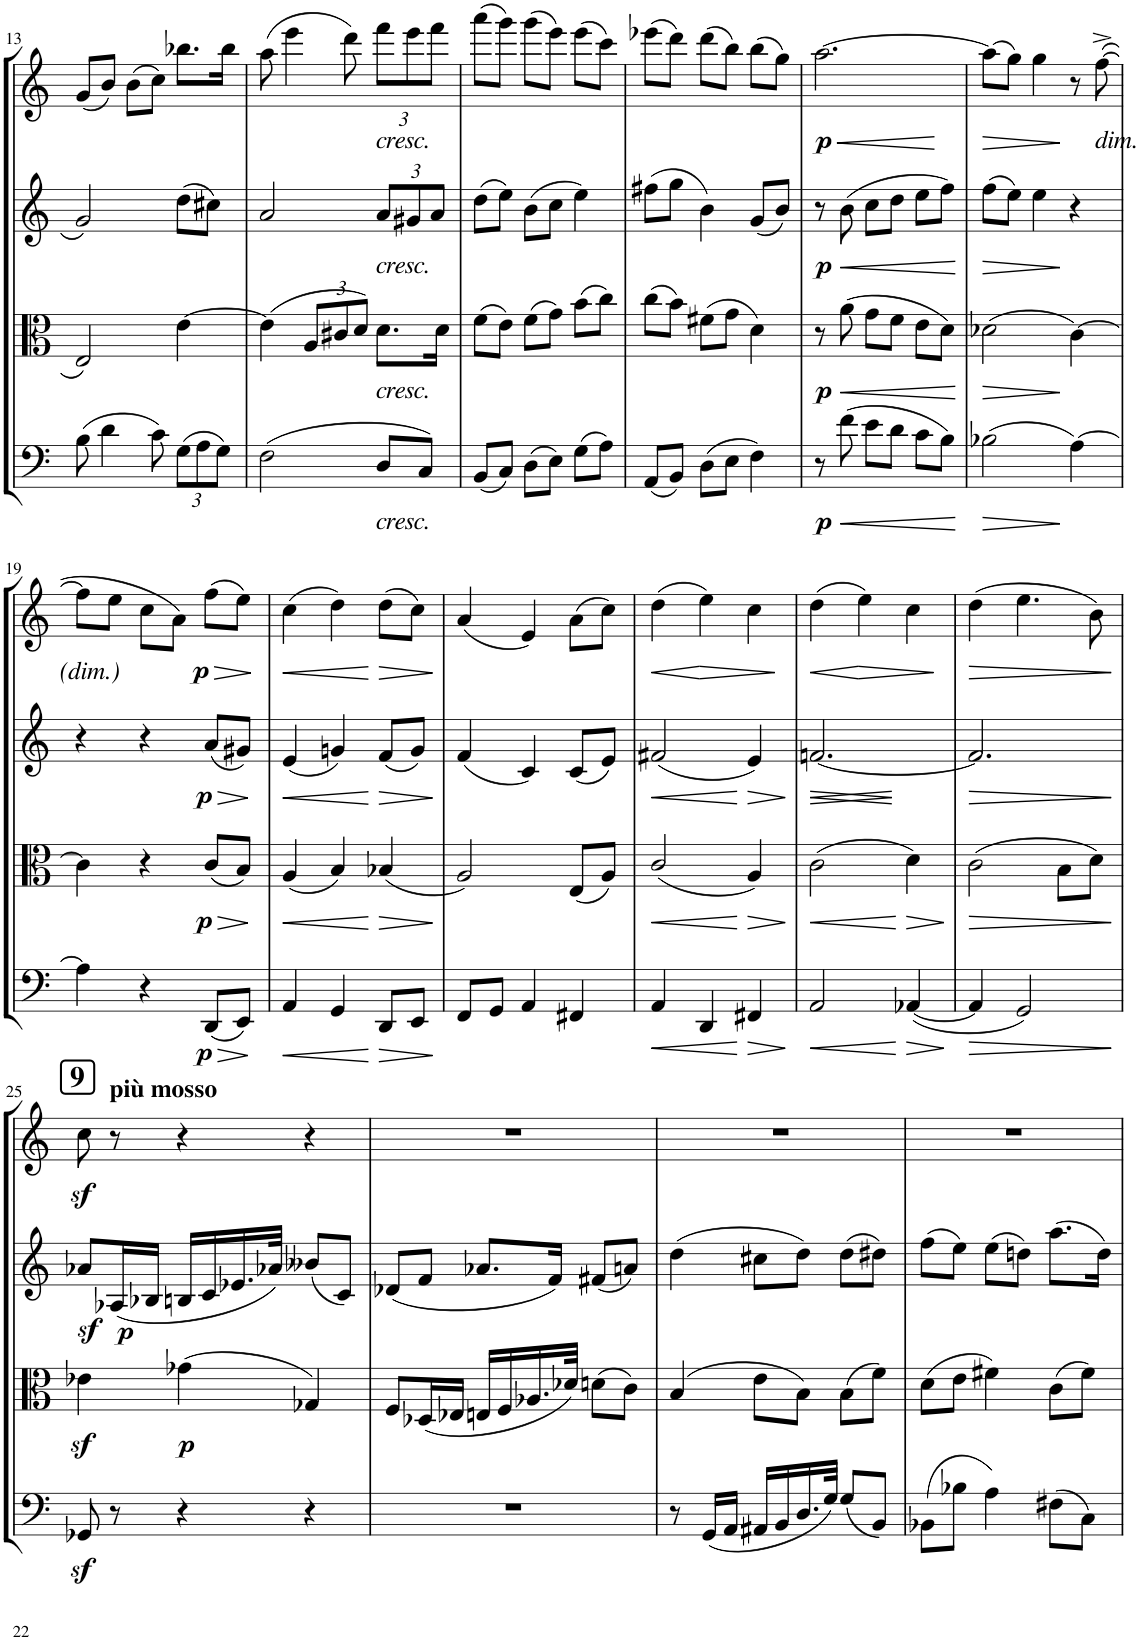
**kern	**dynam	**kern	**dynam	**kern	**dynam	**kern	**dynam
*part4	*part4	*part3	*part3	*part2	*part2	*part1	*part1
*staff4	*staff4	*staff3	*staff3	*staff2	*staff2	*staff1	*staff1
*I"Violoncello	*	*I"Viola	*	*I"Violin II	*	*I"Violin I	*
*I'Vc	*	*I'Vla	*	*I'Vln	*	*I'Vln	*
!!LO:PB:g=z
*clefF4	*	*clefC3	*	*clefG2	*	*clefG2	*
*k[]	*	*k[]	*	*k[]	*	*k[]	*
*M3/4	*	*M3/4	*	*M3/4	*	*M3/4	*
=13	=13	=13	=13	=13	=13	=13	=13
(8B\	.	2E/	.	2g/	.	(8g/L	.
4d\	.	.	.	.	.	8b/J)	.
.	.	.	.	.	.	(8b\L	.
8c\)	.	.	.	.	.	8cc\J)	.
*Xbrackettup	*	*	*	*	*	*	*
(12G\L	.	[4e\	.	(8dd\L	.	8.bb-X\L	.
12A\	.	.	.	.	.	.	.
.	.	.	.	8cc#X\J)	.	.	.
12G\J)	.	.	.	.	.	.	.
.	.	.	.	.	.	16bb-\Jk	.
=14	=14	=14	=14	=14	=14	=14	=14
(2F\	.	(4e\]	.	2a/	.	(8aa\	.
.	.	.	.	.	.	4eee\	.
*	*	*Xbrackettup	*	*	*	*	*
.	.	12A/L	.	.	.	.	.
.	.	12c#X/	.	.	.	.	.
.	.	.	.	.	.	8ddd\)	.
.	.	12d/J)	.	.	.	.	.
*	*	*	*	*Xbrackettup	*	*Xbrackettup	*
!	!	!	!	!	!	!LO:TX:b:i:t=cresc.	!
!	!	!	!	!LO:TX:b:i:t=cresc.	!	!	!
!	!	!LO:TX:b:i:t=cresc.	!	!	!	!	!
!LO:TX:b:i:t=cresc.	!	!	!	!	!	!	!
8D/L	.	8.d\L	.	12a/L	.	12fff\L	.
.	.	.	.	12g#X/	.	12eee\	.
8C/J)	.	.	.	.	.	.	.
.	.	.	.	12a/J	.	12fff\J	.
.	.	16d\Jk	.	.	.	.	.
=15	=15	=15	=15	=15	=15	=15	=15
(8BB/L	.	(8f\L	.	(8dd\L	.	(8aaa\L	.
8C/J)	.	8e\J)	.	8ee\J)	.	8ggg\J)	.
(8D\L	.	(8f\L	.	(8b\L	.	(8ggg\L	.
8E\J)	.	8g\J)	.	8cc\J	.	8eee\J)	.
(8G\L	.	(8b\L	.	4ee\)	.	(8eee\L	.
8A\J)	.	8cc\J)	.	.	.	8ccc\J)	.
=16	=16	=16	=16	=16	=16	=16	=16
(8AA/L	.	(8cc\L	.	(8ff#X\L	.	(8eee-X\L	.
8BB/J)	.	8b\J)	.	8gg\J	.	8ddd\J)	.
(8D\L	.	(8f#X\L	.	4b\)	.	(8ddd\L	.
8E\J	.	8g\J	.	.	.	8bb\J)	.
4F\)	.	4d\)	.	(8g/L	.	(8bb\L	.
.	.	.	.	8b/J)	.	8gg\J)	.
=17	=17	=17	=17	=17	=17	=17	=17
!	!LO:DY:b	!	!LO:DY:b	!	!LO:DY:b	!	!LO:HP:b
!	!	!	!	!	!	!	!LO:DY:n=1:b
8r	p	8r	p	8r	p	[2.aa\	< p
!	!LO:HP:b	!	!LO:HP:b	!	!LO:HP:b	!	!
(8f\	<	(8a\	<	(8b\	<	.	.
8e\L	.	8g\L	.	8cc\L	.	.	.
8d\J	.	8f\J	.	8dd\J	.	.	.
8c\L	.	8e\L	.	8ee\L	.	.	.
8B\J)	.	8d\J)	.	8ff\J)	.	.	.
.	[	.	[	.	[	.	[
=18	=18	=18	=18	=18	=18	=18	=18
!	!LO:HP:b	!	!LO:HP:b	!	!LO:HP:b	!	!LO:HP:b
(2B-X\	>	(2d-X\	>	(8ff\L	>	(8aa\L]	>
.	.	.	.	8ee\J)	.	8gg\J)	.
.	.	.	.	4ee\	.	4gg\	.
[4A\)	]	[4c\)	]	4r	]	8r	]
!	!	!	!	!	!	!LO:TX:b:i:t=dim.	!
.	.	.	.	.	.	([8ff^\	.
!!LO:LB:g=z
=19	=19	=19	=19	=19	=19	=19	=19
4A\]	.	4c\]	.	4r	.	8ff\L]	.
.	.	.	.	.	.	8ee\J	.
4r	.	4r	.	4r	.	8cc\L	.
.	.	.	.	.	.	8a\J)	.
!	!LO:HP:b	!	!LO:HP:b	!	!LO:HP:b	!	!LO:HP:b
!	!LO:DY:n=1:b	!	!LO:DY:n=1:b	!	!LO:DY:n=1:b	!	!LO:DY:n=1:b
(8DD/L	> p	(8c/L	> p	(8a/L	> p	(8ff\L	> p
8EE/J)	.	8B/J)	.	8g#X/J)	.	8ee\J)	.
.	]	.	]	.	]	.	]
=20	=20	=20	=20	=20	=20	=20	=20
!	!LO:HP:b	!	!LO:HP:b	!	!LO:HP:b	!	!LO:HP:b
4AA/	<	(4A/	<	(4e/	<	(4cc\	<
4GG/	.	4B/)	.	4gn/)	.	4dd\)	.
!	!LO:HP:n=1:b	!	!LO:HP:n=1:b	!	!LO:HP:n=1:b	!	!LO:HP:n=1:b
8DD/L	[ >	(4B-X/	[ >	(8f/L	[ >	(8dd\L	[ >
8EE/J	.	.	.	8g/J)	.	8cc\J)	.
.	]	.	]	.	]	.	]
=21	=21	=21	=21	=21	=21	=21	=21
8FF/L	.	2A/)	.	(4f/	.	(4a/	.
8GG/J	.	.	.	.	.	.	.
4AA/	.	.	.	4c/)	.	4e/)	.
4FF#X/	.	(8E/L	.	(8c/L	.	(8a\L	.
.	.	8A/J)	.	8e/J)	.	8cc\J)	.
=22	=22	=22	=22	=22	=22	=22	=22
!	!LO:HP:b	!	!LO:HP:b	!	!LO:HP:b	!	!LO:HP:b
4AA/	<	(2c/	<	(2f#X/	<	(4dd\	<
!	!	!	!	!	!	!	!LO:HP:n=1:b
4DD/	.	.	.	.	.	4ee\)	[ >
!	!LO:HP:n=1:b	!	!LO:HP:n=1:b	!	!LO:HP:n=1:b	!	!
4FF#X/	[ >	4A/)	[ >	4e/)	[ >	4cc\	.
.	]	.	]	.	]	.	]
=23	=23	=23	=23	=23	=23	=23	=23
!	!LO:HP:b	!	!LO:HP:b	!	!LO:HP:b	!	!
!	!	!	!	!	!LO:HP:n=1:b	!	!LO:HP:b
2AA/	<	(2c\	<	[2.fn/	< >	(4dd\	<
!	!	!	!	!	!	!	!LO:HP:n=1:b
.	.	.	.	.	.	4ee\)	[ >
!	!LO:HP:n=1:b	!	!LO:HP:n=1:b	!	!	!	!
([4AA-X/	[ >	4d\)	[ >	.	.	4cc\	.
.	]	.	]	.	[	.	]
=24	=24	=24	=24	=24	=24	=24	=24
!	!LO:HP:b	!	!LO:HP:b	!	!LO:HP:b	!	!LO:HP:b
4AA-/]	>	(2c\	>	2.f/]	>	(4dd\	>
2GG/)	.	.	.	.	.	4.ee\	.
.	.	8B\L	.	.	.	.	.
.	.	8d\J)	.	.	.	8b\)	.
.	]	.	]	.	]	.	]
!!LO:LB:g=z
!!LO:REH:place=s1:a:B:cj:fs=14:t=9
=25	=25	=25	=25	=25	=25	=25	=25
8GG-Xz</	.	4e-Xz<\	.	8a-Xz</L	.	8ccz<\	.
!	!	!	!	!	!	!LO:TX:a:B:t=più mosso	!
!	!	!	!	!	!LO:DY:n=1:b	!	!
8r	.	.	.	(16A-X/L	] p	8r	.
.	.	.	.	16B-X/JJ	.	.	.
!	!	!	!LO:DY:b	!	!	!	!
4r	.	(4g-X\	p	16Bn/LL	.	4r	.
.	.	.	.	16c/	.	.	.
.	.	.	.	16.e-X/	.	.	.
.	.	.	.	32a-X/JJk)	.	.	.
4r	.	4G-X/)	.	(8b--X/L	.	4r	.
.	.	.	.	8c/J)	.	.	.
=26	=26	=26	=26	=26	=26	=26	=26
2.r	.	8F/L	.	(8d-X/L	.	2.r	.
.	.	(16D-X/L	.	8f/J	.	.	.
.	.	16E-X/JJ	.	.	.	.	.
.	.	16En/LL	.	8.a-X/L	.	.	.
.	.	16F/	.	.	.	.	.
.	.	16.A-X/	.	.	.	.	.
.	.	.	.	16f/Jk)	.	.	.
.	.	32d-X/JJk)	.	.	.	.	.
.	.	(8dn\L	.	(8f#X/L	.	.	.
.	.	8c\J)	.	8an/J)	.	.	.
=27	=27	=27	=27	=27	=27	=27	=27
8r	.	(4B/	.	(4dd\	.	2.r	.
(16GG/LL	.	.	.	.	.	.	.
16AA/JJ	.	.	.	.	.	.	.
16AA#X/LL	.	8e\L	.	8cc#X\L	.	.	.
16BB/	.	.	.	.	.	.	.
16.D/	.	8B\J)	.	8dd\J)	.	.	.
32G/JJk)	.	.	.	.	.	.	.
(8G/L	.	(8B\L	.	(8dd\L	.	.	.
8BB/J)	.	8f\J)	.	8dd#X\J)	.	.	.
=28	=28	=28	=28	=28	=28	=28	=28
(8BB-X\L	.	(8d\L	.	(8ff\L	.	2.r	.
8B-X\J	.	8e\J	.	8ee\J)	.	.	.
4A\)	.	4f#X\)	.	(8ee\L	.	.	.
.	.	.	.	8ddn\J)	.	.	.
(8F#X\L	.	(8c\L	.	(8.aa\L	.	.	.
8C\J)	.	8f#\J)	.	.	.	.	.
.	.	.	.	16dd\Jk)	.	.	.
=	=	=	=	=	=	=	=
*-	*-	*-	*-	*-	*-	*-	*-
